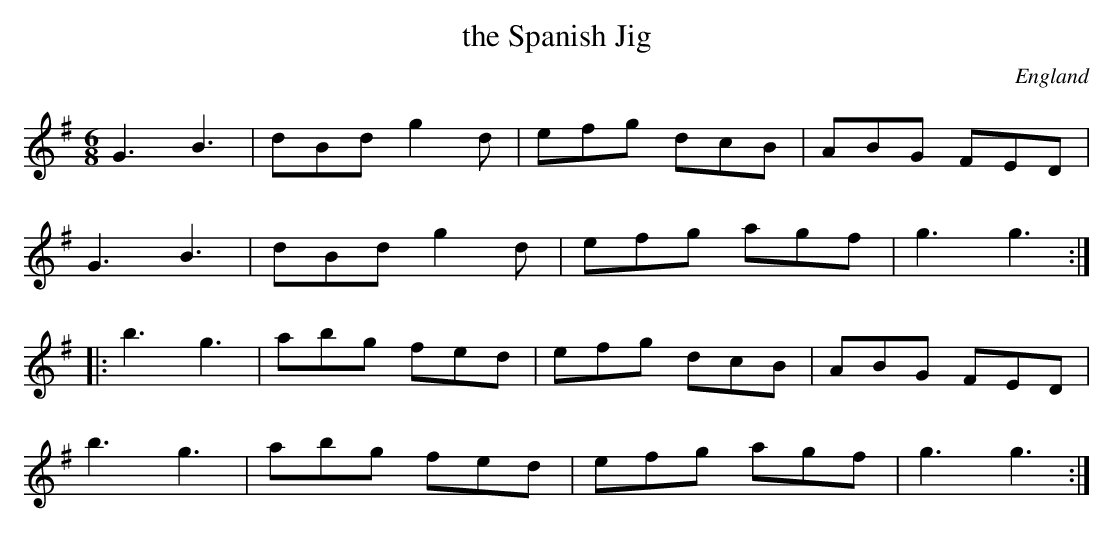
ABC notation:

X:1
T:the Spanish Jig
M:6/8
O:England
K:G major
G3 B3 | dBd g2d | efg dcB | ABG FED |
G3 B3 | dBd g2d | efg agf | g3 g3 :|
|:b3 g3 | abg fed | efg dcB | ABG FED |
b3 g3 | abg fed | efg agf | g3g3 :|
